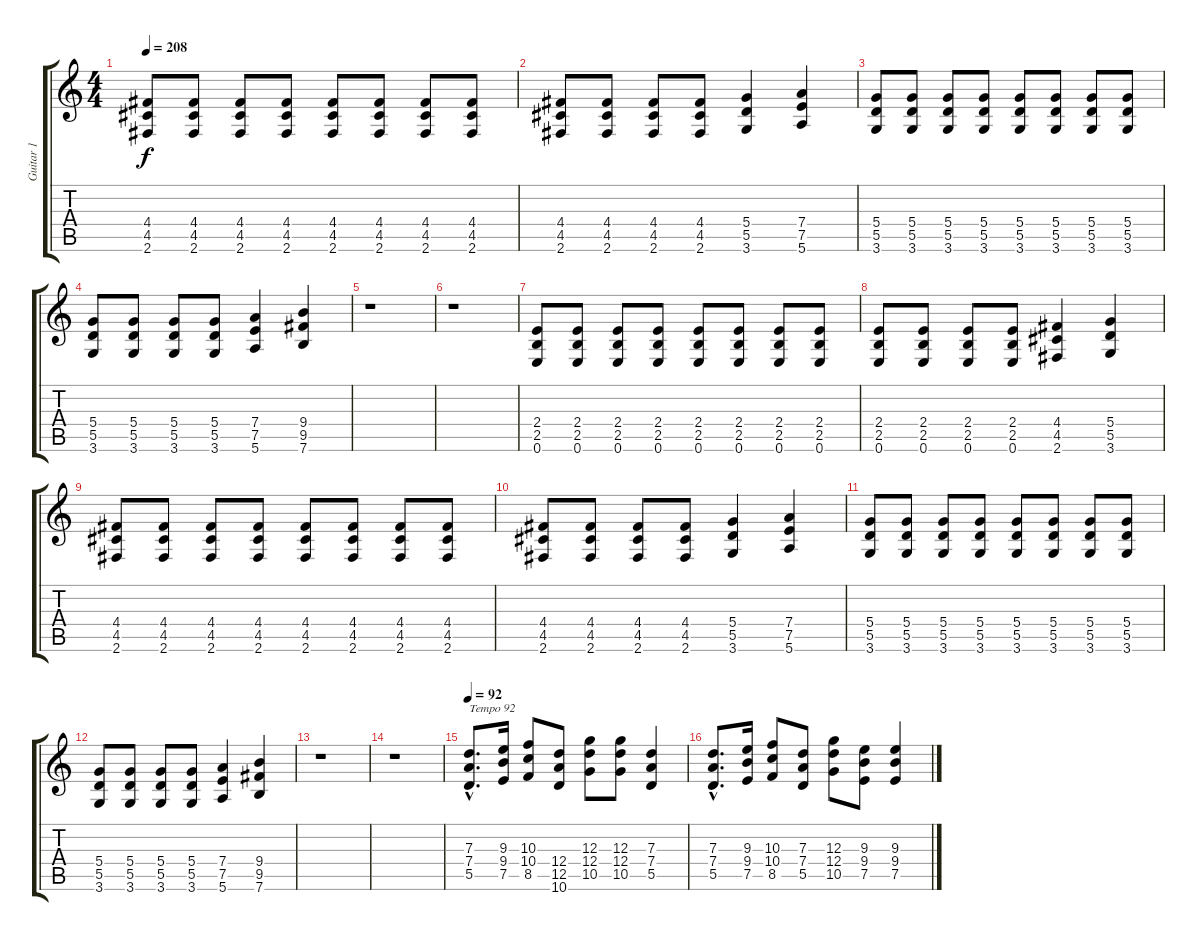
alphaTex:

\track ("Guitar 1" "Guitar 1") {instrument distortionguitar}
\staff {score tabs}
\tuning (E4 B3 G3 D3 A2 E2) {hide}
\ts (4 4)
\tempo 208
\clef g2
\ks c
(4.4 4.5 2.6).8{dy f} (4.4 4.5 2.6).8 (4.4 4.5 2.6).8 (4.4 4.5 2.6).8 (4.4 4.5 2.6).8 (4.4 4.5 2.6).8 (4.4 4.5 2.6).8 (4.4 4.5 2.6).8 |
(4.4 4.5 2.6).8 (4.4 4.5 2.6).8 (4.4 4.5 2.6).8 (4.4 4.5 2.6).8 (5.4 5.5 3.6).4 (7.4 7.5 5.6).4 |
(5.4 5.5 3.6).8 (5.4 5.5 3.6).8 (5.4 5.5 3.6).8 (5.4 5.5 3.6).8 (5.4 5.5 3.6).8 (5.4 5.5 3.6).8 (5.4 5.5 3.6).8 (5.4 5.5 3.6).8 |
(5.4 5.5 3.6).8 (5.4 5.5 3.6).8 (5.4 5.5 3.6).8 (5.4 5.5 3.6).8 (7.4 7.5 5.6).4 (9.4 9.5 7.6).4 |
r.1 |
r.1 |
(2.4 2.5 0.6).8 (2.4 2.5 0.6).8 (2.4 2.5 0.6).8 (2.4 2.5 0.6).8 (2.4 2.5 0.6).8 (2.4 2.5 0.6).8 (2.4 2.5 0.6).8 (2.4 2.5 0.6).8 |
(2.4 2.5 0.6).8 (2.4 2.5 0.6).8 (2.4 2.5 0.6).8 (2.4 2.5 0.6).8 (4.4 4.5 2.6).4 (5.4 5.5 3.6).4 |
(4.4 4.5 2.6).8 (4.4 4.5 2.6).8 (4.4 4.5 2.6).8 (4.4 4.5 2.6).8 (4.4 4.5 2.6).8 (4.4 4.5 2.6).8 (4.4 4.5 2.6).8 (4.4 4.5 2.6).8 |
(4.4 4.5 2.6).8 (4.4 4.5 2.6).8 (4.4 4.5 2.6).8 (4.4 4.5 2.6).8 (5.4 5.5 3.6).4 (7.4 7.5 5.6).4 |
(5.4 5.5 3.6).8 (5.4 5.5 3.6).8 (5.4 5.5 3.6).8 (5.4 5.5 3.6).8 (5.4 5.5 3.6).8 (5.4 5.5 3.6).8 (5.4 5.5 3.6).8 (5.4 5.5 3.6).8 |
(5.4 5.5 3.6).8 (5.4 5.5 3.6).8 (5.4 5.5 3.6).8 (5.4 5.5 3.6).8 (7.4 7.5 5.6).4 (9.4 9.5 7.6).4 |
r.1 |
r.1 |
\tempo 92
(7.3{hac} 7.4{hac} 5.5{hac}).8{d txt "Tempo 92"} (9.3 9.4 7.5).16 (10.3 10.4 8.5).8 (12.4 12.5 10.6).8 (12.3 12.4 10.5).8 (12.3 12.4 10.5).8 (7.3 7.4 5.5).4 |
(7.3{hac} 7.4{hac} 5.5{hac}).8{d} (9.3 9.4 7.5).16 (10.3 10.4 8.5).8 (7.3 7.4 5.5).8 (12.3 12.4 10.5).8 (9.3 9.4 7.5).8 (9.3 9.4 7.5).4
